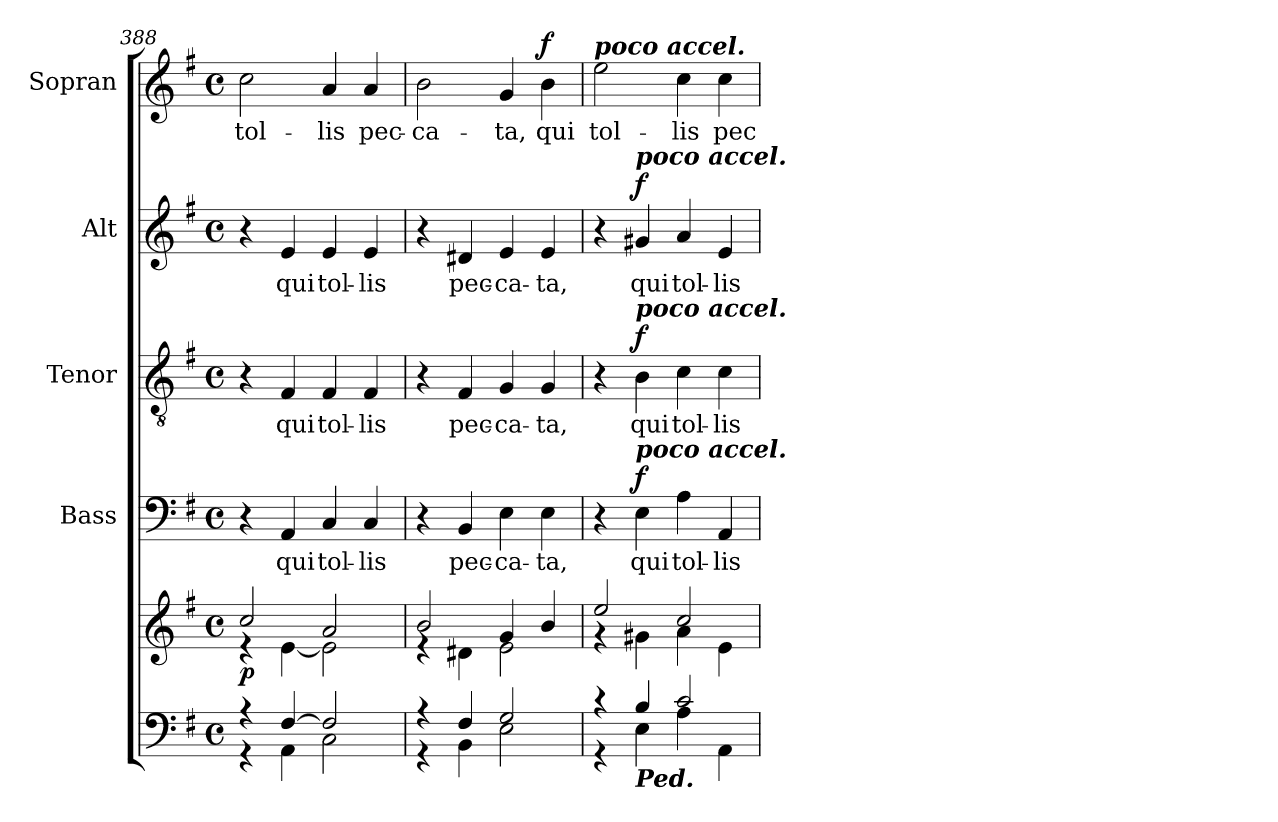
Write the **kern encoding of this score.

**kern	**kern	**dynam	**kern	**text	**dynam	**kern	**text	**dynam	**kern	**text	**dynam	**kern	**text	**dynam
*part5	*part5	*part5	*part4	*part4	*part4	*part3	*part3	*part3	*part2	*part2	*part2	*part1	*part1	*part1
*staff6	*staff5	*staff5/6	*staff4	*staff4	*staff4	*staff3	*staff3	*staff3	*staff2	*staff2	*staff2	*staff1	*staff1	*staff1
*	*	*	*I"Bass	*	*	*I"Tenor	*	*	*I"Alt	*	*	*I"Sopran	*	*
*	*	*	*I'B.	*	*	*I'T.	*	*	*I'A.	*	*	*I'S.	*	*
!!LO:PB:g=z
*clefF4	*clefG2	*	*clefF4	*	*	*clefGv2	*	*	*clefG2	*	*	*clefG2	*	*
*k[f#]	*k[f#]	*	*k[f#]	*	*	*k[f#]	*	*	*k[f#]	*	*	*k[f#]	*	*
*G:	*G:	*	*G:	*	*	*G:	*	*	*G:	*	*	*G:	*	*
*M4/4	*M4/4	*	*M4/4	*	*	*M4/4	*	*	*M4/4	*	*	*M4/4	*	*
*met(c)	*met(c)	*	*met(c)	*	*	*met(c)	*	*	*met(c)	*	*	*met(c)	*	*
=388	=388	=388	=388	=388	=388	=388	=388	=388	=388	=388	=388	=388	=388	=388
*^	*^	*	*	*	*	*	*	*	*	*	*	*	*	*
!	!	!	!	!LO:DY:b	!	!	!	!	!	!	!	!	!	!	!LO:LY:b	!
4r	4r	2cc/	4rd	p	4r	.	.	4r	.	.	4r	.	.	2cc\	tol-	.
!	!	!	!	!	!	!LO:LY:b	!	!	!LO:LY:b	!	!	!LO:LY:b	!	!	!	!
[>4F#/	4AA\	.	[<4e\	.	4AA/	qui	.	4F#/	qui	.	4e/	qui	.	.	.	.
!	!	!	!	!	!	!LO:LY:b	!	!	!LO:LY:b	!	!	!LO:LY:b	!	!	!LO:LY:b	!
2F#/]	2C\	2a/	2e\]	.	4C/	tol-	.	4F#/	tol-	.	4e/	tol-	.	4a/	-lis	.
!	!	!	!	!	!	!LO:LY:b	!	!	!LO:LY:b	!	!	!LO:LY:b	!	!	!LO:LY:b	!
.	.	.	.	.	4C/	-lis	.	4F#/	-lis	.	4e/	-lis	.	4a/	pec-	.
=389	=389	=389	=389	=389	=389	=389	=389	=389	=389	=389	=389	=389	=389	=389	=389	=389
!	!	!	!	!	!	!	!	!	!	!	!	!	!	!	!LO:LY:b	!
4r	4r	2b/	4rd	.	4r	.	.	4r	.	.	4r	.	.	2b\	-ca-	.
!	!	!	!	!	!	!LO:LY:b	!	!	!LO:LY:b	!	!	!LO:LY:b	!	!	!	!
4F#/	4BB\	.	4d#X\	.	4BB/	pec-	.	4F#/	pec-	.	4d#X/	pec-	.	.	.	.
!	!	!	!	!	!	!LO:LY:b	!	!	!LO:LY:b	!	!	!LO:LY:b	!	!	!LO:LY:b	!
2G/	2E\	4g/	2e\	.	4E\	-ca-	.	4G/	-ca-	.	4e/	-ca-	.	4g/	-ta,	.
!	!	!	!	!	!	!LO:LY:b	!	!	!LO:LY:b	!	!	!LO:LY:b	!	!	!LO:LY:b	!LO:DY:a
.	.	4b/	.	.	4E\	-ta,	.	4G/	-ta,	.	4e/	-ta,	.	4b\	qui	f
=390	=390	=390	=390	=390	=390	=390	=390	=390	=390	=390	=390	=390	=390	=390	=390	=390
!	!	!	!	!	!	!	!	!	!	!	!	!	!	!LO:TX:a:Bi:t=poco accel.	!	!
!	!	!	!	!	!	!	!	!	!	!	!	!	!	!	!LO:LY:b	!
4r	4r	2ee/	4rf	.	4r	.	.	4r	.	.	4r	.	.	2ee\	tol-	.
!	!	!	!	!	!	!	!	!	!	!	!LO:TX:a:Bi:t=poco accel.	!	!	!	!	!
!	!	!	!	!	!	!	!	!LO:TX:a:Bi:t=poco accel.	!	!	!	!	!	!	!	!
!	!	!	!	!	!LO:TX:a:Bi:t=poco accel.	!	!	!	!	!	!	!	!	!	!	!
!LO:TX:b:Bi:t=Ped.	!	!	!	!	!	!	!	!	!	!	!	!	!	!	!	!
!	!	!	!	!	!	!LO:LY:b	!LO:DY:a	!	!LO:LY:b	!LO:DY:a	!	!LO:LY:b	!LO:DY:a	!	!	!
4B/	4E\	.	4g#X\	.	4E\	qui	f	4B\	qui	f	4g#X/	qui	f	.	.	.
!	!	!	!	!	!	!LO:LY:b	!	!	!LO:LY:b	!	!	!LO:LY:b	!	!	!LO:LY:b	!
2c/	4A\	2cc/	4a\	.	4A\	tol-	.	4c\	tol-	.	4a/	tol-	.	4cc\	-lis	.
!	!	!	!	!	!	!LO:LY:b	!	!	!LO:LY:b	!	!	!LO:LY:b	!	!	!LO:LY:b	!
.	4AA\	.	4e\	.	4AA/	-lis	.	4c\	-lis	.	4e/	-lis	.	4cc\	pec-	.
*v	*v	*	*	*	*	*	*	*	*	*	*	*	*	*	*	*
*	*v	*v	*	*	*	*	*	*	*	*	*	*	*	*	*
=	=	=	=	=	=	=	=	=	=	=	=	=	=	=
*-	*-	*-	*-	*-	*-	*-	*-	*-	*-	*-	*-	*-	*-	*-
